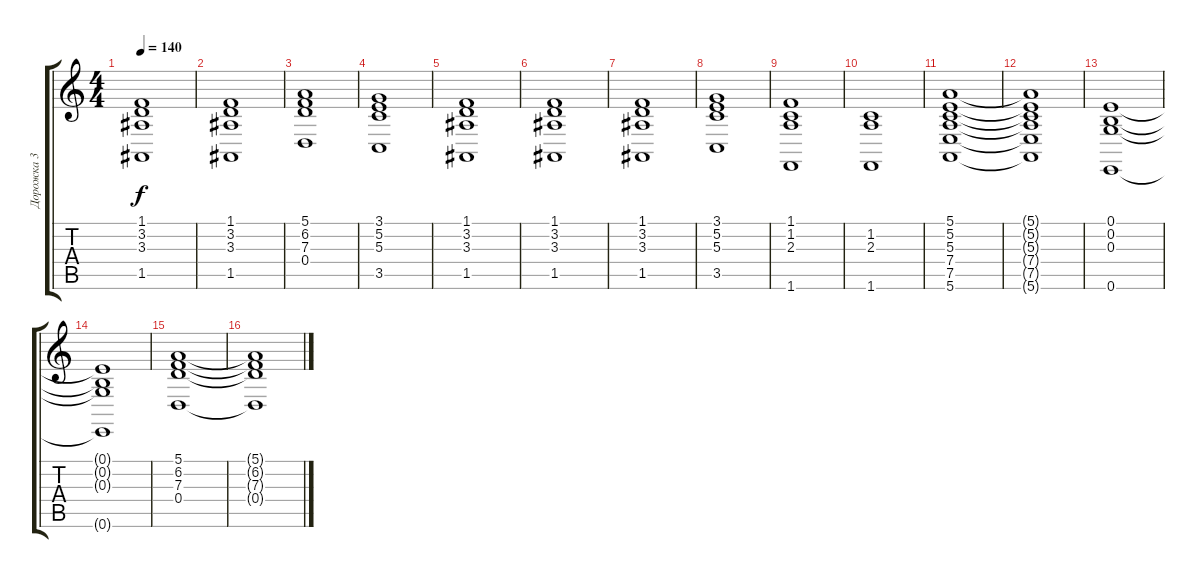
\track ("Дорожка 3" "Дорожка 3") {instrument synthstrings1}
\staff {score tabs}
\tuning (E4 B3 G3 D3 A2 E2) {hide}
\ts (4 4)
\tempo 140
\clef g2
\ks c
(1.1 3.2 3.3 1.5).1{dy f} |
(1.1 3.2 3.3 1.5).1 |
(5.1 6.2 7.3 0.4).1 |
(3.1 5.2 5.3 3.5).1 |
(1.1 3.2 3.3 1.5).1 |
(1.1 3.2 3.3 1.5).1 |
(1.1 3.2 3.3 1.5).1 |
(3.1 5.2 5.3 3.5).1 |
(1.1 1.2 2.3 1.6).1 |
(1.2 2.3 1.6).1 |
(5.1 5.2 5.3 7.4 7.5 5.6).1{volume 9} |
(5.1{t} 5.2{t} 5.3{t} 7.4{t} 7.5{t} 5.6{t}).1 |
(0.1 0.2 0.3 0.6).1 |
(0.1{t} 0.2{t} 0.3{t} 0.6{t}).1 |
(5.1 6.2 7.3 0.4).1 |
(5.1{t} 6.2{t} 7.3{t} 0.4{t}).1
